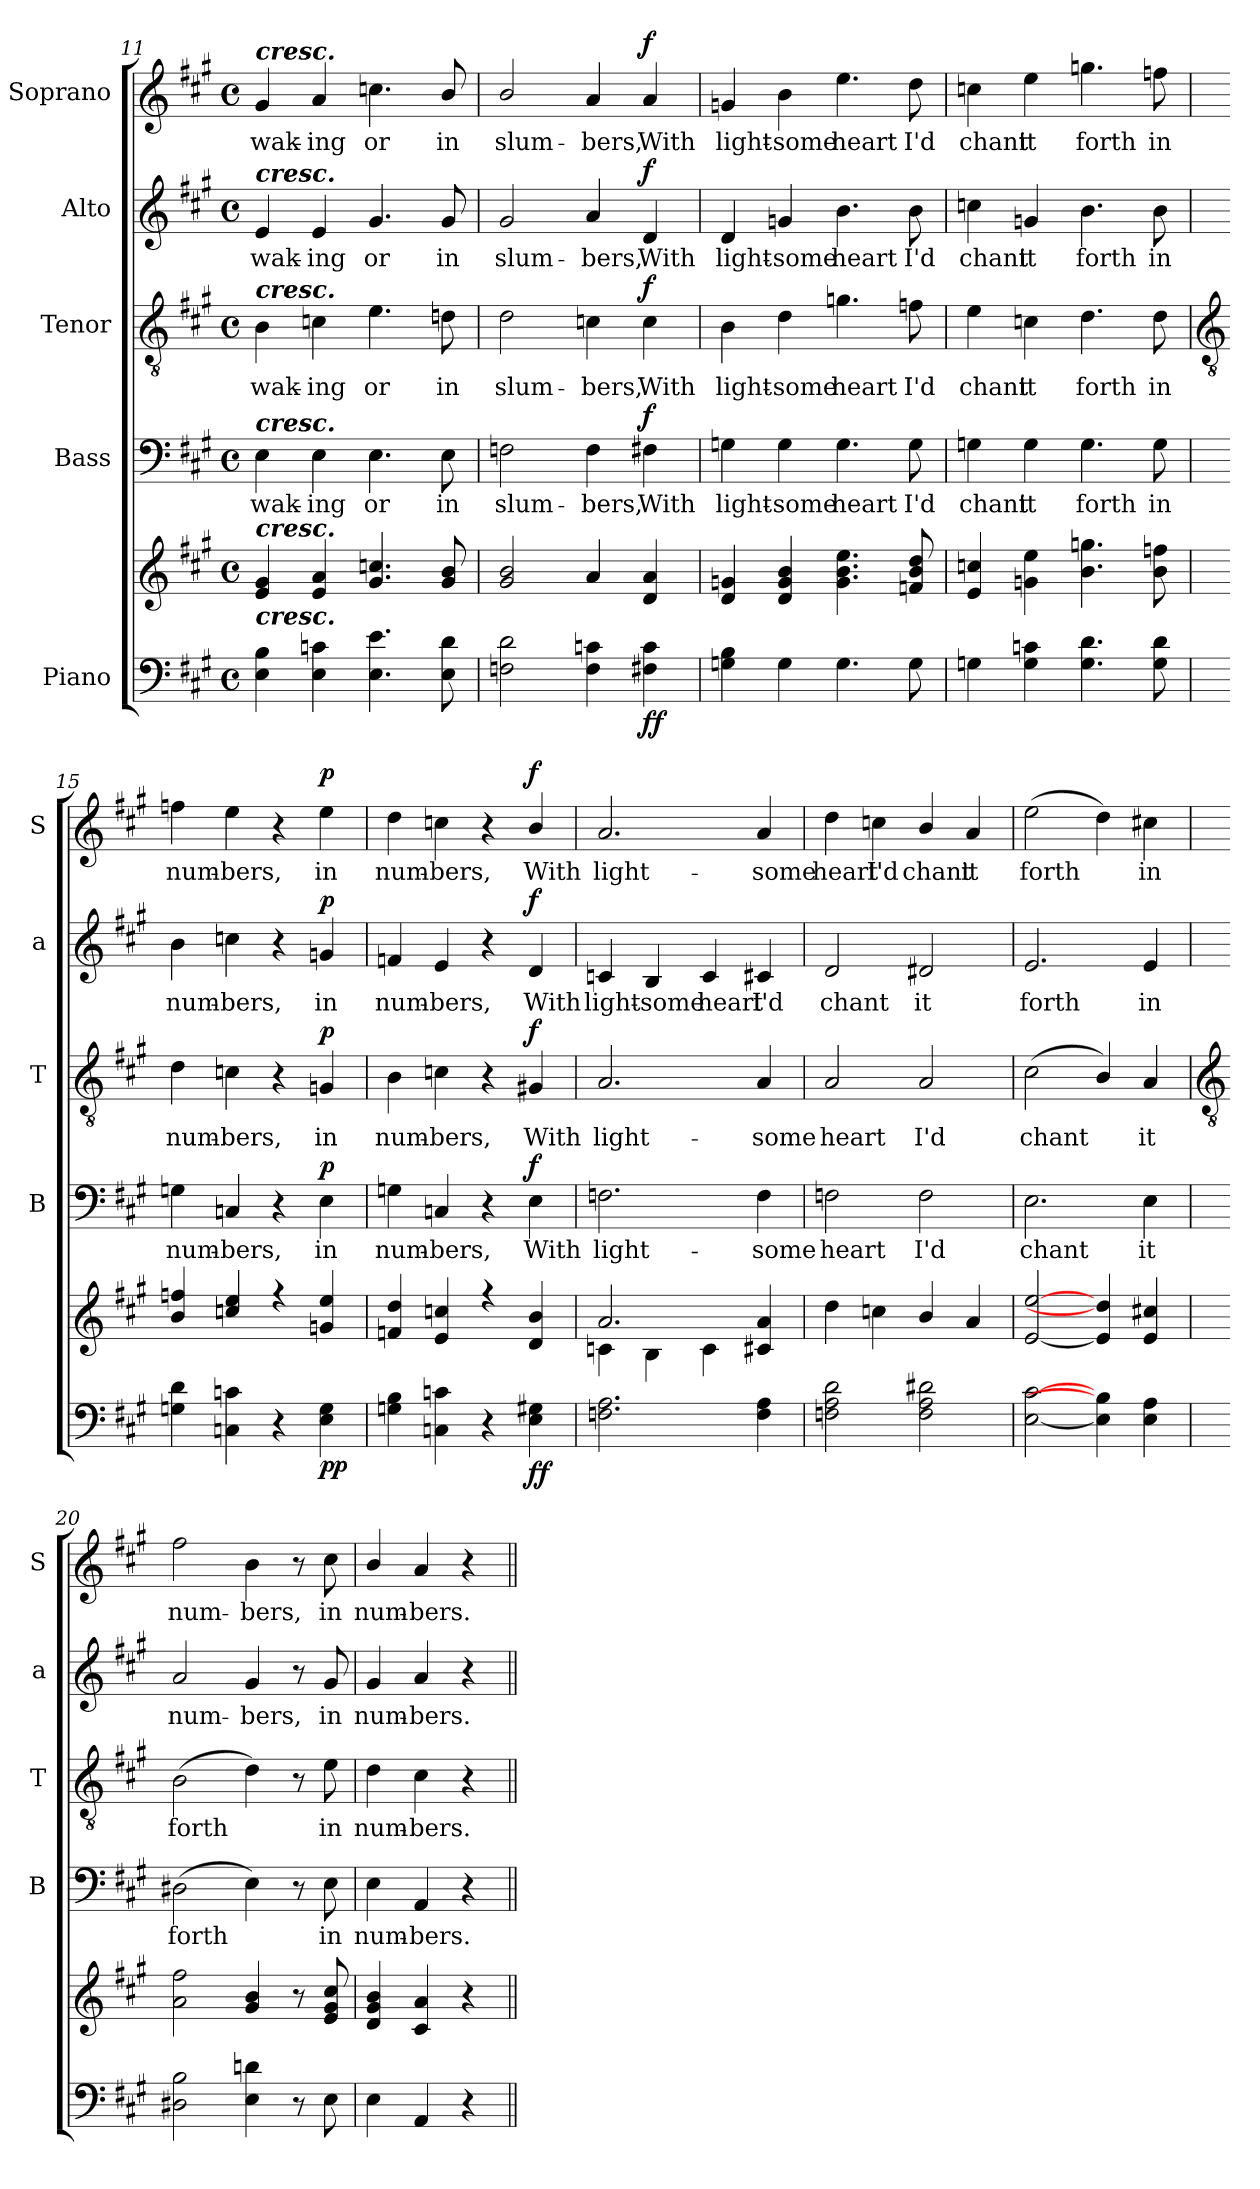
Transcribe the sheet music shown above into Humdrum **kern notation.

**kern	**kern	**dynam	**kern	**text	**dynam	**kern	**text	**dynam	**kern	**text	**dynam	**kern	**text	**dynam
*part5	*part5	*part5	*part4	*part4	*part4	*part3	*part3	*part3	*part2	*part2	*part2	*part1	*part1	*part1
*staff6	*staff5	*staff5/6	*staff4	*staff4	*staff4	*staff3	*staff3	*staff3	*staff2	*staff2	*staff2	*staff1	*staff1	*staff1
*I"Piano	*	*	*I"Bass	*	*	*I"Tenor	*	*	*I"Alto	*	*	*I"Soprano	*	*
*	*	*	*I'B	*	*	*I'T	*	*	*I'a	*	*	*I'S	*	*
*clefF4	*clefG2	*	*clefF4	*	*	*clefGv2	*	*	*clefG2	*	*	*clefG2	*	*
*k[f#c#g#]	*k[f#c#g#]	*	*k[f#c#g#]	*	*	*k[f#c#g#]	*	*	*k[f#c#g#]	*	*	*k[f#c#g#]	*	*
*A:	*A:	*	*A:	*	*	*A:	*	*	*A:	*	*	*A:	*	*
*M4/4	*M4/4	*	*M4/4	*	*	*M4/4	*	*	*M4/4	*	*	*M4/4	*	*
*met(c)	*met(c)	*	*met(c)	*	*	*met(c)	*	*	*met(c)	*	*	*met(c)	*	*
=11	=11	=11	=11	=11	=11	=11	=11	=11	=11	=11	=11	=11	=11	=11
!	!	!	!	!	!	!	!	!	!	!	!	!LO:TX:a:Bi:t=cresc.	!	!
!	!	!	!	!	!	!	!	!	!LO:TX:a:Bi:t=cresc.	!	!	!	!	!
!	!	!	!	!	!	!LO:TX:a:Bi:t=cresc.	!	!	!	!	!	!	!	!
!	!	!	!LO:TX:a:Bi:t=cresc.	!	!	!	!	!	!	!	!	!	!	!
!	!LO:TX:a:Bi:t=cresc.	!	!	!	!	!	!	!	!	!	!	!	!	!
!LO:TX:a:Bi:t=cresc.	!	!	!	!	!	!	!	!	!	!	!	!	!	!
!	!	!	!	!LO:LY:b	!	!	!LO:LY:b	!	!	!LO:LY:b	!	!	!LO:LY:b	!
4E 4B	4e 4g#	.	4E	wak-	.	4B	wak-	.	4e	wak-	.	4g#	wak-	.
!	!	!	!	!LO:LY:b	!	!	!LO:LY:b	!	!	!LO:LY:b	!	!	!LO:LY:b	!
4E 4cn	4e 4a	.	4E	-ing	.	4cn	-ing	.	4e	-ing	.	4a	-ing	.
!	!	!	!	!LO:LY:b	!	!	!LO:LY:b	!	!	!LO:LY:b	!	!	!LO:LY:b	!
4.E 4.e	4.g# 4.ccn	.	4.E	or	.	4.e	or	.	4.g#	or	.	4.ccn	or	.
!	!	!	!	!LO:LY:b	!	!	!LO:LY:b	!	!	!LO:LY:b	!	!	!LO:LY:b	!
8E 8d	8g#/ 8b/	.	8E	in	.	8dn	in	.	8g#	in	.	8b/	in	.
=12	=12	=12	=12	=12	=12	=12	=12	=12	=12	=12	=12	=12	=12	=12
!	!	!	!	!LO:LY:b	!	!	!LO:LY:b	!	!	!LO:LY:b	!	!	!LO:LY:b	!
2Fn 2d	2g#/ 2b/	.	2Fn	slum-	.	2d	slum-	.	2g#	slum-	.	2b/	slum-	.
!	!	!	!	!LO:LY:b	!	!	!LO:LY:b	!	!	!LO:LY:b	!	!	!LO:LY:b	!
4F 4cn	4a	.	4F	-bers,	.	4cn	-bers,	.	4a	-bers,	.	4a	-bers,	.
!	!	!LO:DY:b=2	!	!LO:LY:b	!	!	!LO:LY:b	!	!	!LO:LY:b	!	!	!LO:LY:b	!
!	!	!LO:DY:n=1:b	!	!	!LO:DY:b	!	!	!LO:DY:b	!	!	!LO:DY:b	!	!	!LO:DY:b
4F#X 4c	4d 4a	f f	4F#X	With	f	4c	With	f	4d	With	f	4a	With	f
=13	=13	=13	=13	=13	=13	=13	=13	=13	=13	=13	=13	=13	=13	=13
!	!	!	!	!LO:LY:b	!	!	!LO:LY:b	!	!	!LO:LY:b	!	!	!LO:LY:b	!
4Gn 4B	4d 4gn	.	4Gn	light-	.	4B	light-	.	4d	light-	.	4gn	light-	.
!	!	!	!	!LO:LY:b	!	!	!LO:LY:b	!	!	!LO:LY:b	!	!	!LO:LY:b	!
4G	4d 4g 4b	.	4G	-some	.	4d	-some	.	4gn	-some	.	4b	-some	.
!	!	!	!	!LO:LY:b	!	!	!LO:LY:b	!	!	!LO:LY:b	!	!	!LO:LY:b	!
4.G	4.g 4.b 4.ee	.	4.G	heart	.	4.gn	heart	.	4.b	heart	.	4.ee	heart	.
!	!	!	!	!LO:LY:b	!	!	!LO:LY:b	!	!	!LO:LY:b	!	!	!LO:LY:b	!
8G	8fn 8b 8dd	.	8G	I'd	.	8fn	I'd	.	8b	I'd	.	8dd	I'd	.
=14	=14	=14	=14	=14	=14	=14	=14	=14	=14	=14	=14	=14	=14	=14
!	!	!	!	!LO:LY:b	!	!	!LO:LY:b	!	!	!LO:LY:b	!	!	!LO:LY:b	!
4Gn	4e 4ccn	.	4Gn	chant	.	4e	chant	.	4ccn	chant	.	4ccn	chant	.
!	!	!	!	!LO:LY:b	!	!	!LO:LY:b	!	!	!LO:LY:b	!	!	!LO:LY:b	!
4G 4cn	4gn 4ee	.	4G	it	.	4cn	it	.	4gn	it	.	4ee	it	.
!	!	!	!	!LO:LY:b	!	!	!LO:LY:b	!	!	!LO:LY:b	!	!	!LO:LY:b	!
4.G 4.d	4.b 4.ggn	.	4.G	forth	.	4.d	forth	.	4.b	forth	.	4.ggn	forth	.
!	!	!	!	!LO:LY:b	!	!	!LO:LY:b	!	!	!LO:LY:b	!	!	!LO:LY:b	!
8G 8d	8b 8ffn	.	8G	in	.	8d	in	.	8b	in	.	8ffn	in	.
!!LO:LB:g=z
=15	=15	=15	=15	=15	=15	=15	=15	=15	=15	=15	=15	=15	=15	=15
*	*	*	*	*	*	*clefGv2	*	*	*	*	*	*	*	*
*	*^	*	*	*	*	*	*	*	*	*	*	*	*	*
!	!	!	!	!	!LO:LY:b	!	!	!LO:LY:b	!	!	!LO:LY:b	!	!	!LO:LY:b	!
4Gn 4d	4b 4ffn	1ryy	.	4Gn	num-	.	4d	num-	.	4b	num-	.	4ffn	num-	.
!	!	!	!	!	!LO:LY:b	!	!	!LO:LY:b	!	!	!LO:LY:b	!	!	!LO:LY:b	!
4Cn 4cn	4ccn 4ee	.	.	4Cn	-bers,	.	4cn	-bers,	.	4ccn	-bers,	.	4ee	-bers,	.
4r	4r	.	.	4r	.	.	4r	.	.	4r	.	.	4r	.	.
!	!	!	!LO:DY:b=2	!	!LO:LY:b	!	!	!LO:LY:b	!	!	!LO:LY:b	!	!	!LO:LY:b	!
!	!	!	!LO:DY:n=1:b	!	!	!LO:DY:b	!	!	!LO:DY:b	!	!	!LO:DY:b	!	!	!LO:DY:b
4E 4G	4gn 4ee	.	p p	4E	in	p	4Gn	in	p	4gn	in	p	4ee	in	p
=16	=16	=16	=16	=16	=16	=16	=16	=16	=16	=16	=16	=16	=16	=16	=16
!	!	!	!	!	!LO:LY:b	!	!	!LO:LY:b	!	!	!LO:LY:b	!	!	!LO:LY:b	!
4Gn 4B	4fn 4dd	1ryy	.	4Gn	num-	.	4B	num-	.	4fn	num-	.	4dd	num-	.
!	!	!	!	!	!LO:LY:b	!	!	!LO:LY:b	!	!	!LO:LY:b	!	!	!LO:LY:b	!
4Cn 4cn	4e 4ccn	.	.	4Cn	-bers,	.	4cn	-bers,	.	4e	-bers,	.	4ccn	-bers,	.
4r	4r	.	.	4r	.	.	4r	.	.	4r	.	.	4r	.	.
!	!	!	!LO:DY:b=2	!	!LO:LY:b	!	!	!LO:LY:b	!	!	!LO:LY:b	!	!	!LO:LY:b	!
!	!	!	!LO:DY:n=1:b	!	!	!LO:DY:b	!	!	!LO:DY:b	!	!	!LO:DY:b	!	!	!LO:DY:b
4E 4G#X	4d/ 4b/	.	f f	4E	With	f	4G#X	With	f	4d	With	f	4b/	With	f
=17	=17	=17	=17	=17	=17	=17	=17	=17	=17	=17	=17	=17	=17	=17	=17
!	!	!	!	!	!LO:LY:b	!	!	!LO:LY:b	!	!	!LO:LY:b	!	!	!LO:LY:b	!
2.Fn 2.A	2.a	4cn\	.	2.Fn	light-	.	2.A	light-	.	4cn	light-	.	2.a	light-	.
!	!	!	!	!	!	!	!	!	!	!	!LO:LY:b	!	!	!	!
.	.	4B\	.	.	.	.	.	.	.	4B	-some	.	.	.	.
!	!	!	!	!	!	!	!	!	!	!	!LO:LY:b	!	!	!	!
.	.	4c\	.	.	.	.	.	.	.	4c	heart	.	.	.	.
!	!	!	!	!	!LO:LY:b	!	!	!LO:LY:b	!	!	!LO:LY:b	!	!	!LO:LY:b	!
4F 4A	4c#X 4a	4ryy	.	4F	-some	.	4A	-some	.	4c#X	I'd	.	4a	-some	.
=18	=18	=18	=18	=18	=18	=18	=18	=18	=18	=18	=18	=18	=18	=18	=18
!	!	!	!	!	!LO:LY:b	!	!	!LO:LY:b	!	!	!LO:LY:b	!	!	!LO:LY:b	!
*	*v	*v	*	*	*	*	*	*	*	*	*	*	*	*	*
2Fn 2A 2d	4dd	.	2Fn	heart	.	2A	heart	.	2d	chant	.	4dd	heart	.
!	!	!	!	!	!	!	!	!	!	!	!	!	!LO:LY:b	!
.	4ccn	.	.	.	.	.	.	.	.	.	.	4ccn	I'd	.
!	!	!	!	!LO:LY:b	!	!	!LO:LY:b	!	!	!LO:LY:b	!	!	!LO:LY:b	!
2F 2A 2d#X	4b/	.	2F	I'd	.	2A	I'd	.	2d#X	it	.	4b/	chant	.
!	!	!	!	!	!	!	!	!	!	!	!	!	!LO:LY:b	!
.	4a	.	.	.	.	.	.	.	.	.	.	4a	it	.
=19	=19	=19	=19	=19	=19	=19	=19	=19	=19	=19	=19	=19	=19	=19
!	!	!	!	!LO:LY:b	!	!	!LO:LY:b	!	!	!LO:LY:b	!	!	!LO:LY:b	!
[2E [2c#	[2e [2ee	.	2.E	chant	.	(<2c#	chant	.	2.e	forth	.	(>2ee	forth	.
4E] 4B]	4e] 4dd]	.	.	.	.	4B/)	.	.	.	.	.	4dd)	.	.
!	!	!	!	!LO:LY:b	!	!	!LO:LY:b	!	!	!LO:LY:b	!	!	!LO:LY:b	!
4E 4A	4e 4cc#X	.	4E	it	.	4A	it	.	4e	in	.	4cc#X	in	.
!!LO:LB:g=z
=20	=20	=20	=20	=20	=20	=20	=20	=20	=20	=20	=20	=20	=20	=20
*	*	*	*	*	*	*clefGv2	*	*	*	*	*	*	*	*
!	!	!	!	!LO:LY:b	!	!	!LO:LY:b	!	!	!LO:LY:b	!	!	!LO:LY:b	!
2D#X 2B	2a 2ff#	.	(>2D#X	forth	.	(>2B	forth	.	2a	num-	.	2ff#	num-	.
!	!	!	!	!	!	!	!	!	!	!LO:LY:b	!	!	!LO:LY:b	!
4E 4dn	4g# 4b	.	4E)	.	.	4d)	.	.	4g#	-bers,	.	4b	-bers,	.
8r	8r	.	8r	.	.	8r	.	.	8r	.	.	8r	.	.
!	!	!	!	!LO:LY:b	!	!	!LO:LY:b	!	!	!LO:LY:b	!	!	!LO:LY:b	!
8E	8e 8g# 8cc#	.	8E	in	.	8e	in	.	8g#	in	.	8cc#	in	.
=21	=21	=21	=21	=21	=21	=21	=21	=21	=21	=21	=21	=21	=21	=21
!	!	!	!	!LO:LY:b	!	!	!LO:LY:b	!	!	!LO:LY:b	!	!	!LO:LY:b	!
4E	4d/ 4g#/ 4b/	.	4E	num-	.	4d	num-	.	4g#	num-	.	4b/	num-	.
!	!	!	!	!LO:LY:b	!	!	!LO:LY:b	!	!	!LO:LY:b	!	!	!LO:LY:b	!
4AA	4c# 4a	.	4AA	-bers.	.	4c#	-bers.	.	4a	-bers.	.	4a	-bers.	.
4r	4r	.	4r	.	.	4r	.	.	4r	.	.	4r	.	.
=||	=||	=||	=||	=||	=||	=||	=||	=||	=||	=||	=||	=||	=||	=||
*-	*-	*-	*-	*-	*-	*-	*-	*-	*-	*-	*-	*-	*-	*-
